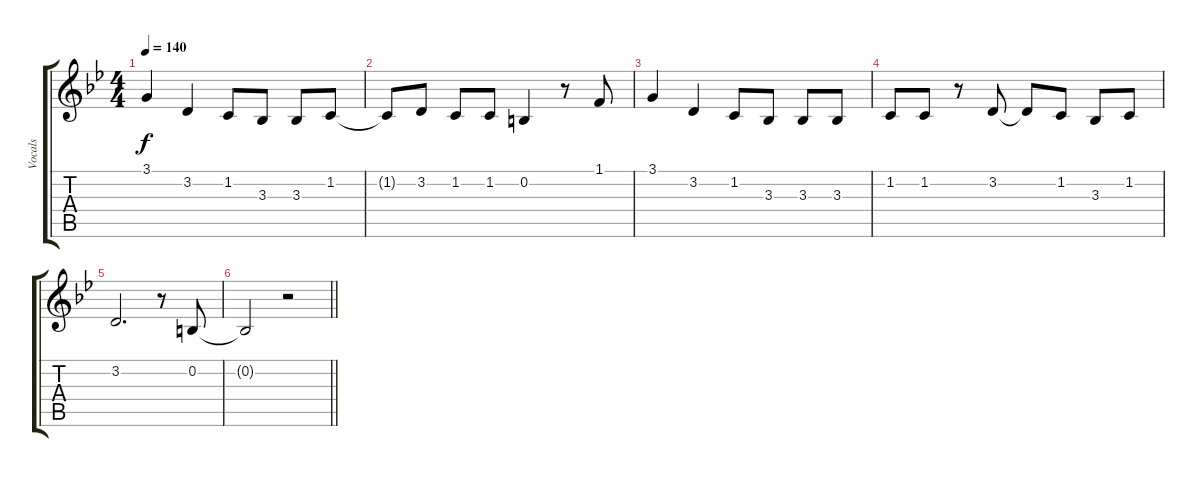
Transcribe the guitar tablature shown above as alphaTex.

\track ("Vocals" "Vocals") {instrument altosax}
\staff {score tabs}
\tuning (E4 B3 G3 D3 A2 E2) {hide}
\ts (4 4)
\tempo 140
\clef g2
\ks bb
3.1.4{dy f} 3.2.4 1.2.8 3.3.8 3.3.8 1.2.8 |
1.2{t}.8 3.2.8 1.2.8 1.2.8 0.2.4 r.8 1.1.8 |
3.1.4 3.2.4 1.2.8 3.3.8 3.3.8 3.3.8 |
1.2.8 1.2.8 r.8 3.2.8 3.2{t}.8 1.2.8 3.3.8 1.2.8 |
3.2.2{d} r.8 0.2.8 |
\barLineRight lightlight
0.2{t}.2 r.2
